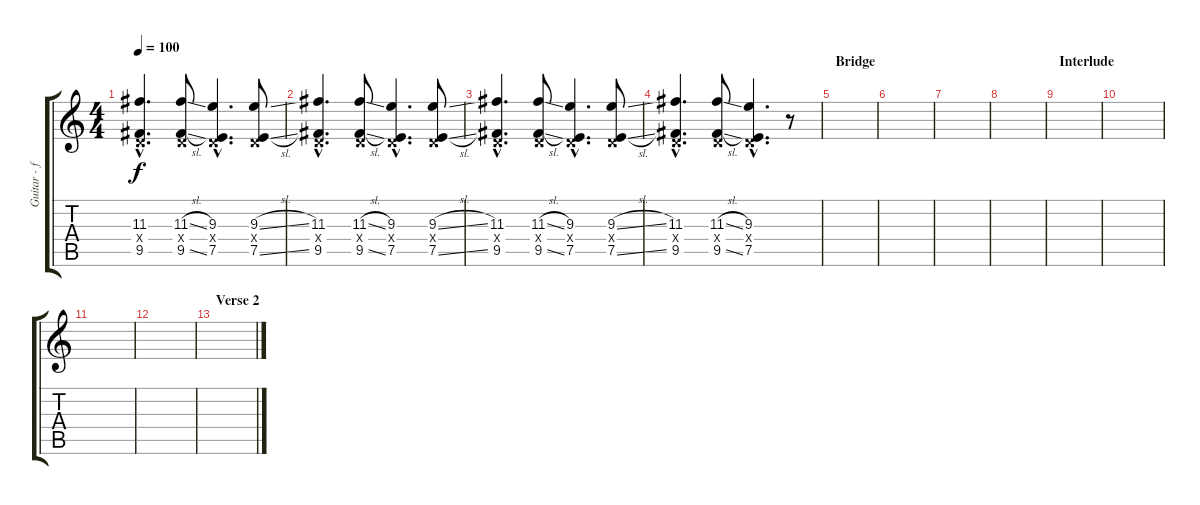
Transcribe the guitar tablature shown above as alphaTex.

\track ("Guitar - fills" "Guitar - f") {instrument distortionguitar}
\staff {score tabs}
\tuning (E4 B3 G3 D3 A2 E2) {hide}
\ts (4 4)
\tempo 100
\clef g2
\ks c
(11.3{hac} 0.4{hac x} 9.5{hac}).4{d dy f} (11.3{sl} 0.4{x} 9.5{sl}).8 (9.3{hac} 0.4{hac x} 7.5{hac}).4{d} (9.3{sl} 0.4{x} 7.5{sl}).8 |
(11.3{hac} 0.4{hac x} 9.5{hac}).4{d} (11.3{sl} 0.4{x} 9.5{sl}).8 (9.3{hac} 0.4{hac x} 7.5{hac}).4{d} (9.3{sl} 0.4{x} 7.5{sl}).8 |
(11.3{hac} 0.4{hac x} 9.5{hac}).4{d} (11.3{sl} 0.4{x} 9.5{sl}).8 (9.3{hac} 0.4{hac x} 7.5{hac}).4{d} (9.3{sl} 0.4{x} 7.5{sl}).8 |
(11.3{hac} 0.4{hac x} 9.5{hac}).4{d} (11.3{sl} 0.4{x} 9.5{sl}).8 (9.3{hac} 0.4{hac x} 7.5{hac}).4{d} r.8 |
\section ("" "Bridge")
|
|
|
|
\section ("" "Interlude")
|
|
|
|
\section ("" "Verse 2")
